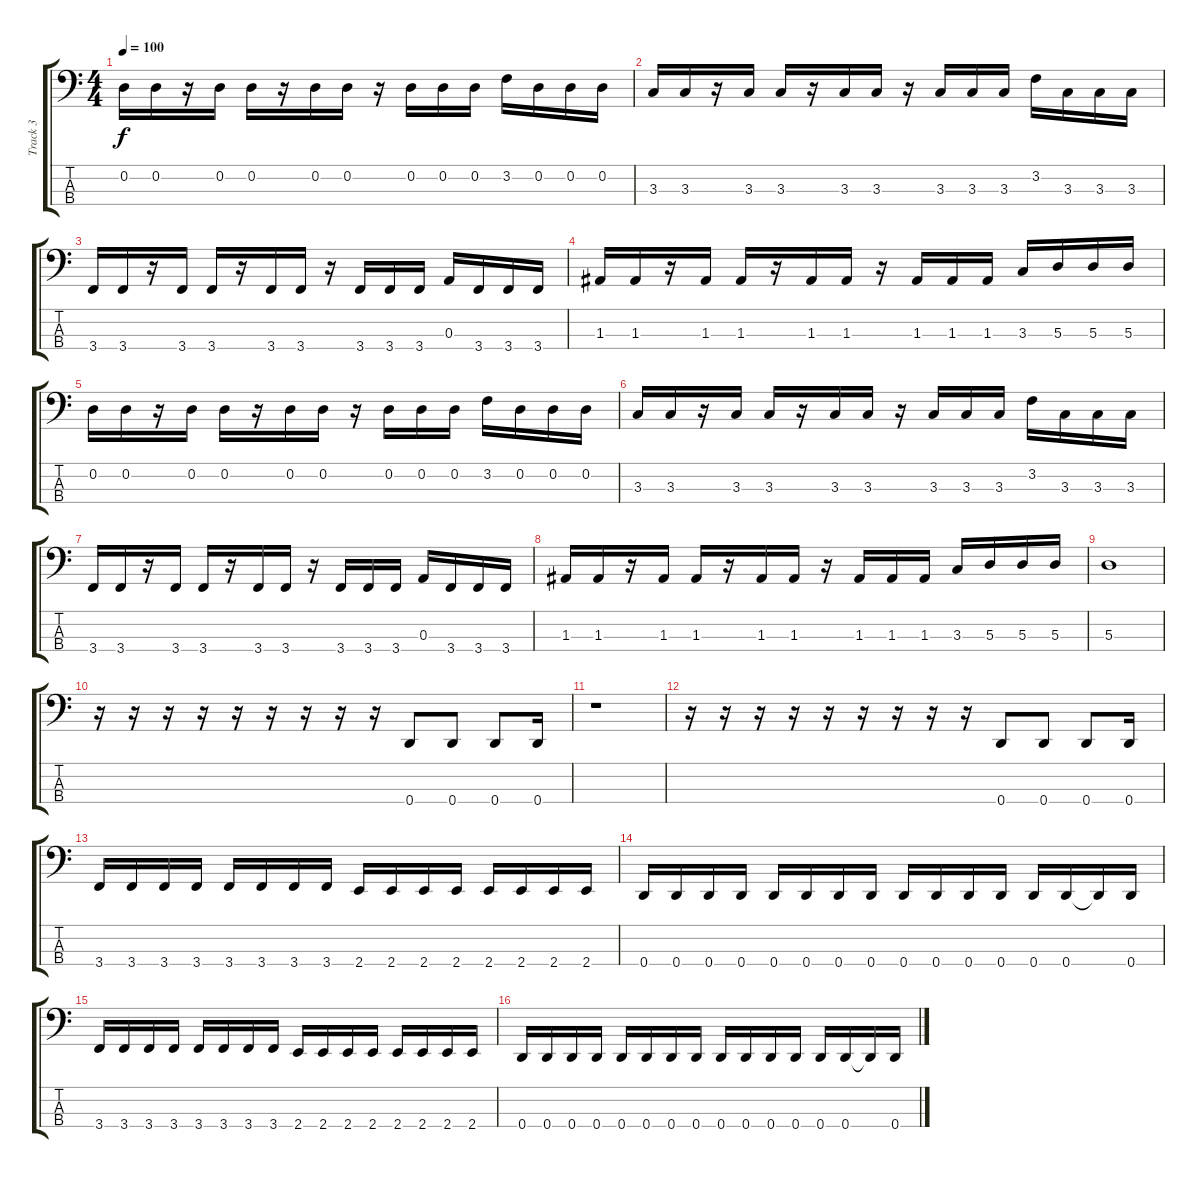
\track ("Track 3" "Track 3") {instrument electricbassfinger}
\staff {score tabs}
\tuning (G2 D2 A1 D1) {hide}
\ts (4 4)
\tempo 100
\clef f4
\ks c
0.2.16{dy f} 0.2.16 r.16 0.2.16 0.2.16 r.16 0.2.16 0.2.16 r.16 0.2.16 0.2.16 0.2.16 3.2.16 0.2.16 0.2.16 0.2.16 |
3.3.16 3.3.16 r.16 3.3.16 3.3.16 r.16 3.3.16 3.3.16 r.16 3.3.16 3.3.16 3.3.16 3.2.16 3.3.16 3.3.16 3.3.16 |
3.4.16 3.4.16 r.16 3.4.16 3.4.16 r.16 3.4.16 3.4.16 r.16 3.4.16 3.4.16 3.4.16 0.3.16 3.4.16 3.4.16 3.4.16 |
1.3.16 1.3.16 r.16 1.3.16 1.3.16 r.16 1.3.16 1.3.16 r.16 1.3.16 1.3.16 1.3.16 3.3.16 5.3.16 5.3.16 5.3.16 |
0.2.16 0.2.16 r.16 0.2.16 0.2.16 r.16 0.2.16 0.2.16 r.16 0.2.16 0.2.16 0.2.16 3.2.16 0.2.16 0.2.16 0.2.16 |
3.3.16 3.3.16 r.16 3.3.16 3.3.16 r.16 3.3.16 3.3.16 r.16 3.3.16 3.3.16 3.3.16 3.2.16 3.3.16 3.3.16 3.3.16 |
3.4.16 3.4.16 r.16 3.4.16 3.4.16 r.16 3.4.16 3.4.16 r.16 3.4.16 3.4.16 3.4.16 0.3.16 3.4.16 3.4.16 3.4.16 |
1.3.16 1.3.16 r.16 1.3.16 1.3.16 r.16 1.3.16 1.3.16 r.16 1.3.16 1.3.16 1.3.16 3.3.16 5.3.16 5.3.16 5.3.16 |
5.3.1 |
r.16 r.16 r.16 r.16 r.16 r.16 r.16 r.16 r.16 0.4.8 0.4.8 0.4.8 0.4.16 |
r.1 |
r.16 r.16 r.16 r.16 r.16 r.16 r.16 r.16 r.16 0.4.8 0.4.8 0.4.8 0.4.16 |
3.4.16 3.4.16 3.4.16 3.4.16 3.4.16 3.4.16 3.4.16 3.4.16 2.4.16 2.4.16 2.4.16 2.4.16 2.4.16 2.4.16 2.4.16 2.4.16 |
0.4.16 0.4.16 0.4.16 0.4.16 0.4.16 0.4.16 0.4.16 0.4.16 0.4.16 0.4.16 0.4.16 0.4.16 0.4.16 0.4.16 0.4{t}.16 0.4.16 |
3.4.16 3.4.16 3.4.16 3.4.16 3.4.16 3.4.16 3.4.16 3.4.16 2.4.16 2.4.16 2.4.16 2.4.16 2.4.16 2.4.16 2.4.16 2.4.16 |
0.4.16 0.4.16 0.4.16 0.4.16 0.4.16 0.4.16 0.4.16 0.4.16 0.4.16 0.4.16 0.4.16 0.4.16 0.4.16 0.4.16 0.4{t}.16 0.4.16
